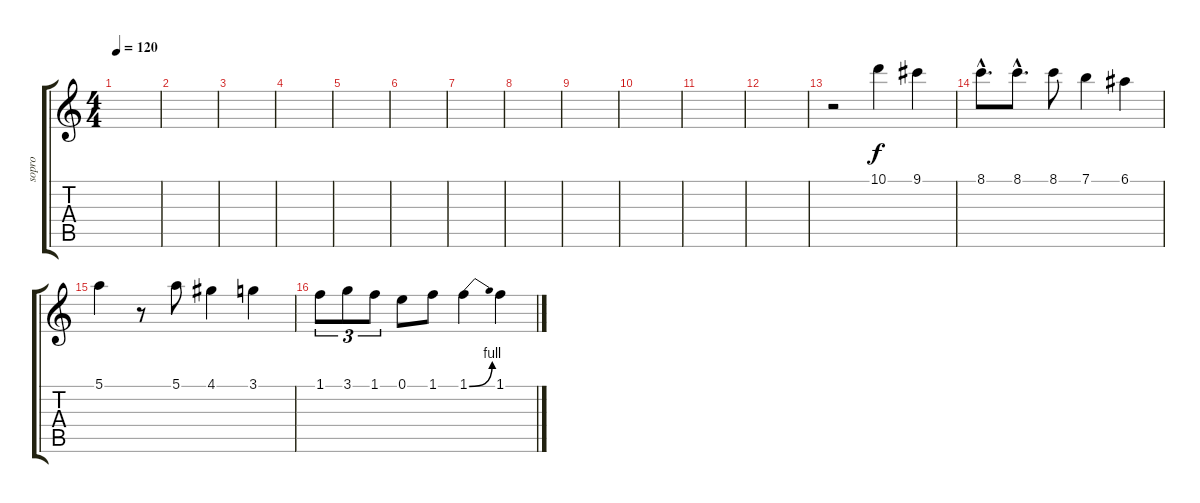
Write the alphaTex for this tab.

\track ("sopro" "sopro") {instrument distortionguitar}
\staff {score tabs}
\tuning (E4 B3 G3 D3 A2 D2) {hide}
\ts (4 4)
\tempo 120
\clef g2
\ks c
|
|
|
|
|
|
|
|
|
|
|
|
r.2 10.1.4 9.1.4 |
8.1{hac}.8{d} 8.1{hac}.8{d} 8.1.8 7.1.4 6.1.4 |
5.1.4 r.8 5.1.8 4.1.4 3.1.4 |
1.1.8{tu (3 2)} 3.1.8{tu (3 2)} 1.1.8{tu (3 2)} 0.1.8 1.1.8 1.1{be (bend 0 0 60 4)}.4 1.1.4
